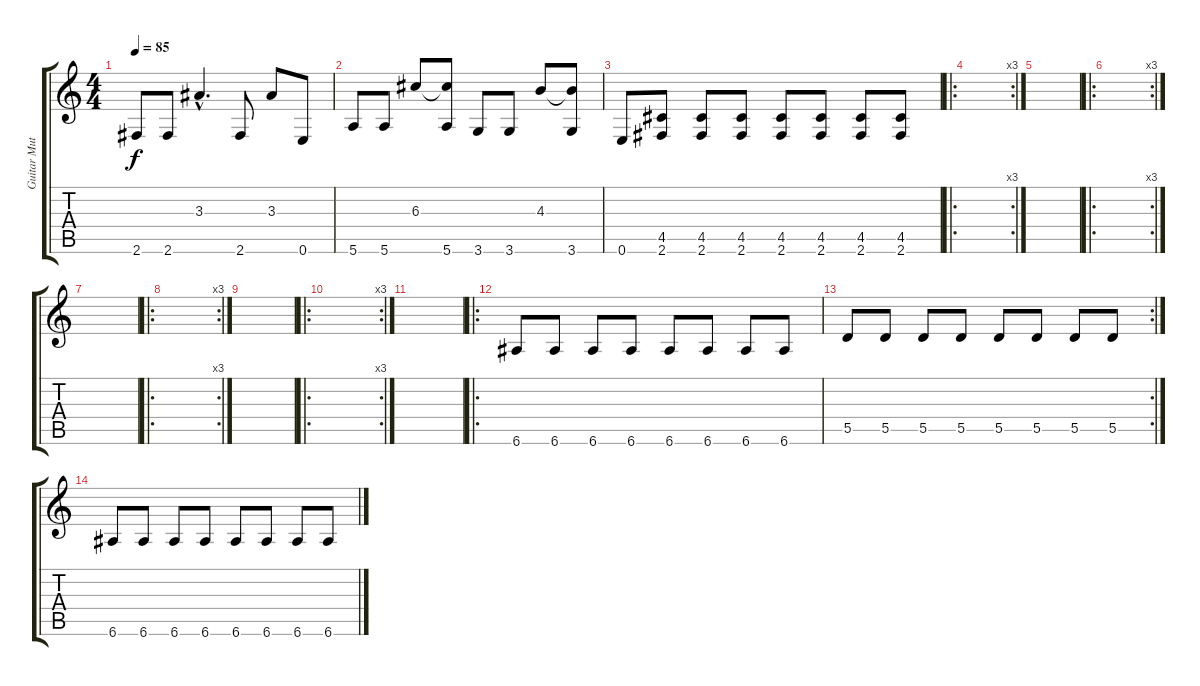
\track ("Guitar Mute" "Guitar Mut") {instrument electricguitarmuted}
\staff {score tabs}
\tuning (E4 B3 G3 D3 A2 E2) {hide}
\ts (4 4)
\tempo 85
\clef g2
\ks c
2.6.8{dy f} 2.6.8 3.3{hac}.4{d} 2.6.8 3.3.8 0.6.8 |
5.6.8 5.6.8 6.3.8 (6.3{t} 5.6).8 3.6.8 3.6.8 4.3.8 (4.3{t} 3.6).8 |
0.6.8 (4.5 2.6).8 (4.5 2.6).8 (4.5 2.6).8 (4.5 2.6).8 (4.5 2.6).8 (4.5 2.6).8 (4.5 2.6).8 |
\ro
\rc 3
|
|
\ro
\rc 3
|
|
\ro
\rc 3
|
|
\ro
\rc 3
|
|
\ro
6.6.8 6.6.8 6.6.8 6.6.8 6.6.8 6.6.8 6.6.8 6.6.8 |
\rc 2
5.5.8 5.5.8 5.5.8 5.5.8 5.5.8 5.5.8 5.5.8 5.5.8 |
6.6.8 6.6.8 6.6.8 6.6.8 6.6.8 6.6.8 6.6.8 6.6.8
